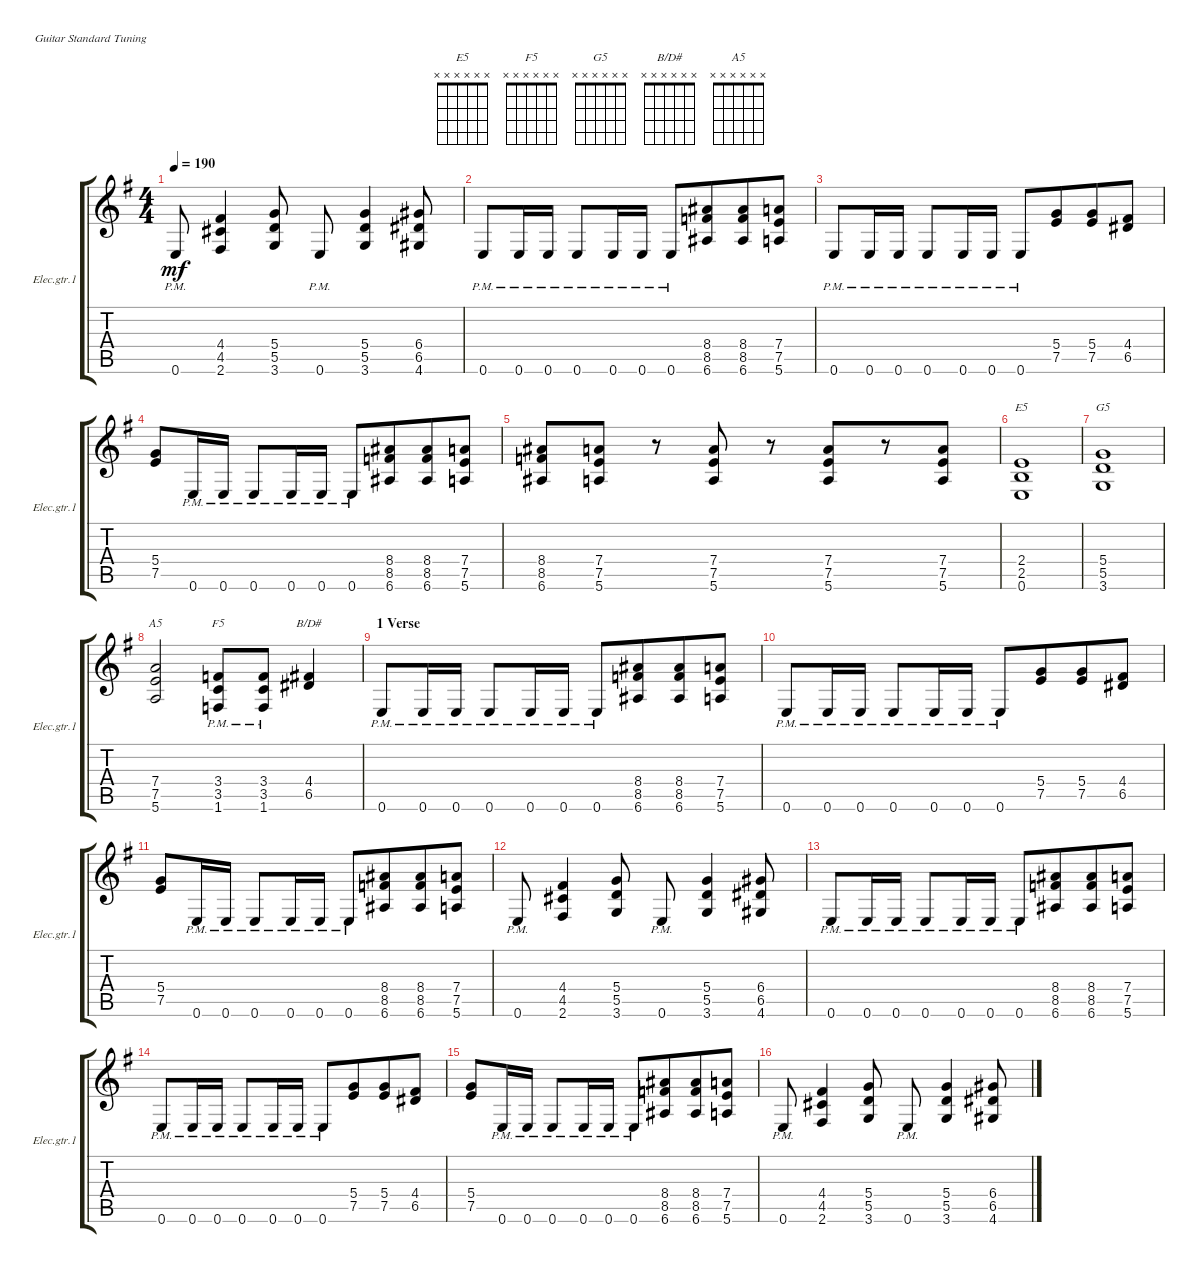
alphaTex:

\defaultSystemsLayout 4
\bracketExtendMode groupsimilarinstruments
\useSystemSignSeparator
\singleTrackTrackNamePolicy allsystems
\multiTrackTrackNamePolicy allsystems
\firstSystemTrackNameOrientation horizontal
\otherSystemsTrackNameOrientation horizontal
\track ("Elec. gtr. 1" "Elec.gtr.1") {instrument acousticguitarsteel}
\staff {score tabs}
\tuning (E4 B3 G3 D3 A2 E2)
\chord ("E5" x x x x x x)
\chord ("F5" x x x x x x)
\chord ("G5" x x x x x x)
\chord ("B/D#" x x x x x x)
\chord ("A5" x x x x x x)
\ts (4 4)
\tempo 190
\clef g2
\ks eminor
0.6{pm}.8{dy mf} (4.4 4.5 2.6).4 (5.4 5.5 3.6).8 0.6{pm}.8 (5.4 5.5 3.6).4 (6.4 6.5 4.6).8 |
0.6{pm}.8 0.6{pm}.16 0.6{pm}.16 0.6{pm}.8 0.6{pm}.16 0.6{pm}.16 0.6{pm}.8 (8.4 6.6 8.5).8{beam merge} (8.4 8.5 6.6).8 (7.4 7.5 5.6).8 |
0.6{pm}.8 0.6{pm}.16 0.6{pm}.16 0.6{pm}.8 0.6{pm}.16 0.6{pm}.16 0.6{pm}.8{beam merge} (5.4 7.5).8{beam merge} (5.4 7.5).8 (4.4 6.5).8 |
(5.4 7.5).8 0.6{pm}.16 0.6{pm}.16 0.6{pm}.8 0.6{pm}.16 0.6{pm}.16 0.6{pm}.8 (8.4 8.5 6.6).8{beam merge} (8.4 8.5 6.6).8 (7.4 7.5 5.6).8 |
(8.4 8.5 6.6).8 (7.4 7.5 5.6).8 r.8 (7.4 7.5 5.6).8 r.8 (7.4 7.5 5.6).8{beam merge} r.8{beam merge} (7.4 7.5 5.6).8 |
(2.5 0.6 2.4).1{ch "E5"} |
(5.4 5.5 3.6).1{ch "G5"} |
(5.6 7.5 7.4).2{ch "A5"} (1.6{pm} 3.5{pm} 3.4{pm}).8{ch "F5"} (1.6{pm} 3.5{pm} 3.4{pm}).8 (6.5 4.4).4{ch "B/D#"} |
\section ("" "1 Verse")
0.6{pm}.8 0.6{pm}.16 0.6{pm}.16 0.6{pm}.8 0.6{pm}.16 0.6{pm}.16 0.6{pm}.8 (8.4 6.6 8.5).8{beam merge} (8.4 8.5 6.6).8 (7.4 7.5 5.6).8 |
0.6{pm}.8 0.6{pm}.16 0.6{pm}.16 0.6{pm}.8 0.6{pm}.16 0.6{pm}.16 0.6{pm}.8{beam merge} (5.4 7.5).8{beam merge} (5.4 7.5).8 (4.4 6.5).8 |
(5.4 7.5).8 0.6{pm}.16 0.6{pm}.16 0.6{pm}.8 0.6{pm}.16 0.6{pm}.16 0.6{pm}.8 (8.4 8.5 6.6).8{beam merge} (8.4 8.5 6.6).8 (7.4 7.5 5.6).8 |
0.6{pm}.8 (4.4 4.5 2.6).4 (5.4 5.5 3.6).8 0.6{pm}.8 (5.4 5.5 3.6).4 (6.4 6.5 4.6).8 |
0.6{pm}.8 0.6{pm}.16 0.6{pm}.16 0.6{pm}.8 0.6{pm}.16 0.6{pm}.16 0.6{pm}.8 (8.4 6.6 8.5).8{beam merge} (8.4 8.5 6.6).8 (7.4 7.5 5.6).8 |
0.6{pm}.8 0.6{pm}.16 0.6{pm}.16 0.6{pm}.8 0.6{pm}.16 0.6{pm}.16 0.6{pm}.8{beam merge} (5.4 7.5).8{beam merge} (5.4 7.5).8 (4.4 6.5).8 |
(5.4 7.5).8 0.6{pm}.16 0.6{pm}.16 0.6{pm}.8 0.6{pm}.16 0.6{pm}.16 0.6{pm}.8 (8.4 8.5 6.6).8{beam merge} (8.4 8.5 6.6).8 (7.4 7.5 5.6).8 |
0.6{pm}.8 (4.4 4.5 2.6).4 (5.4 5.5 3.6).8 0.6{pm}.8 (5.4 5.5 3.6).4 (6.4 6.5 4.6).8
